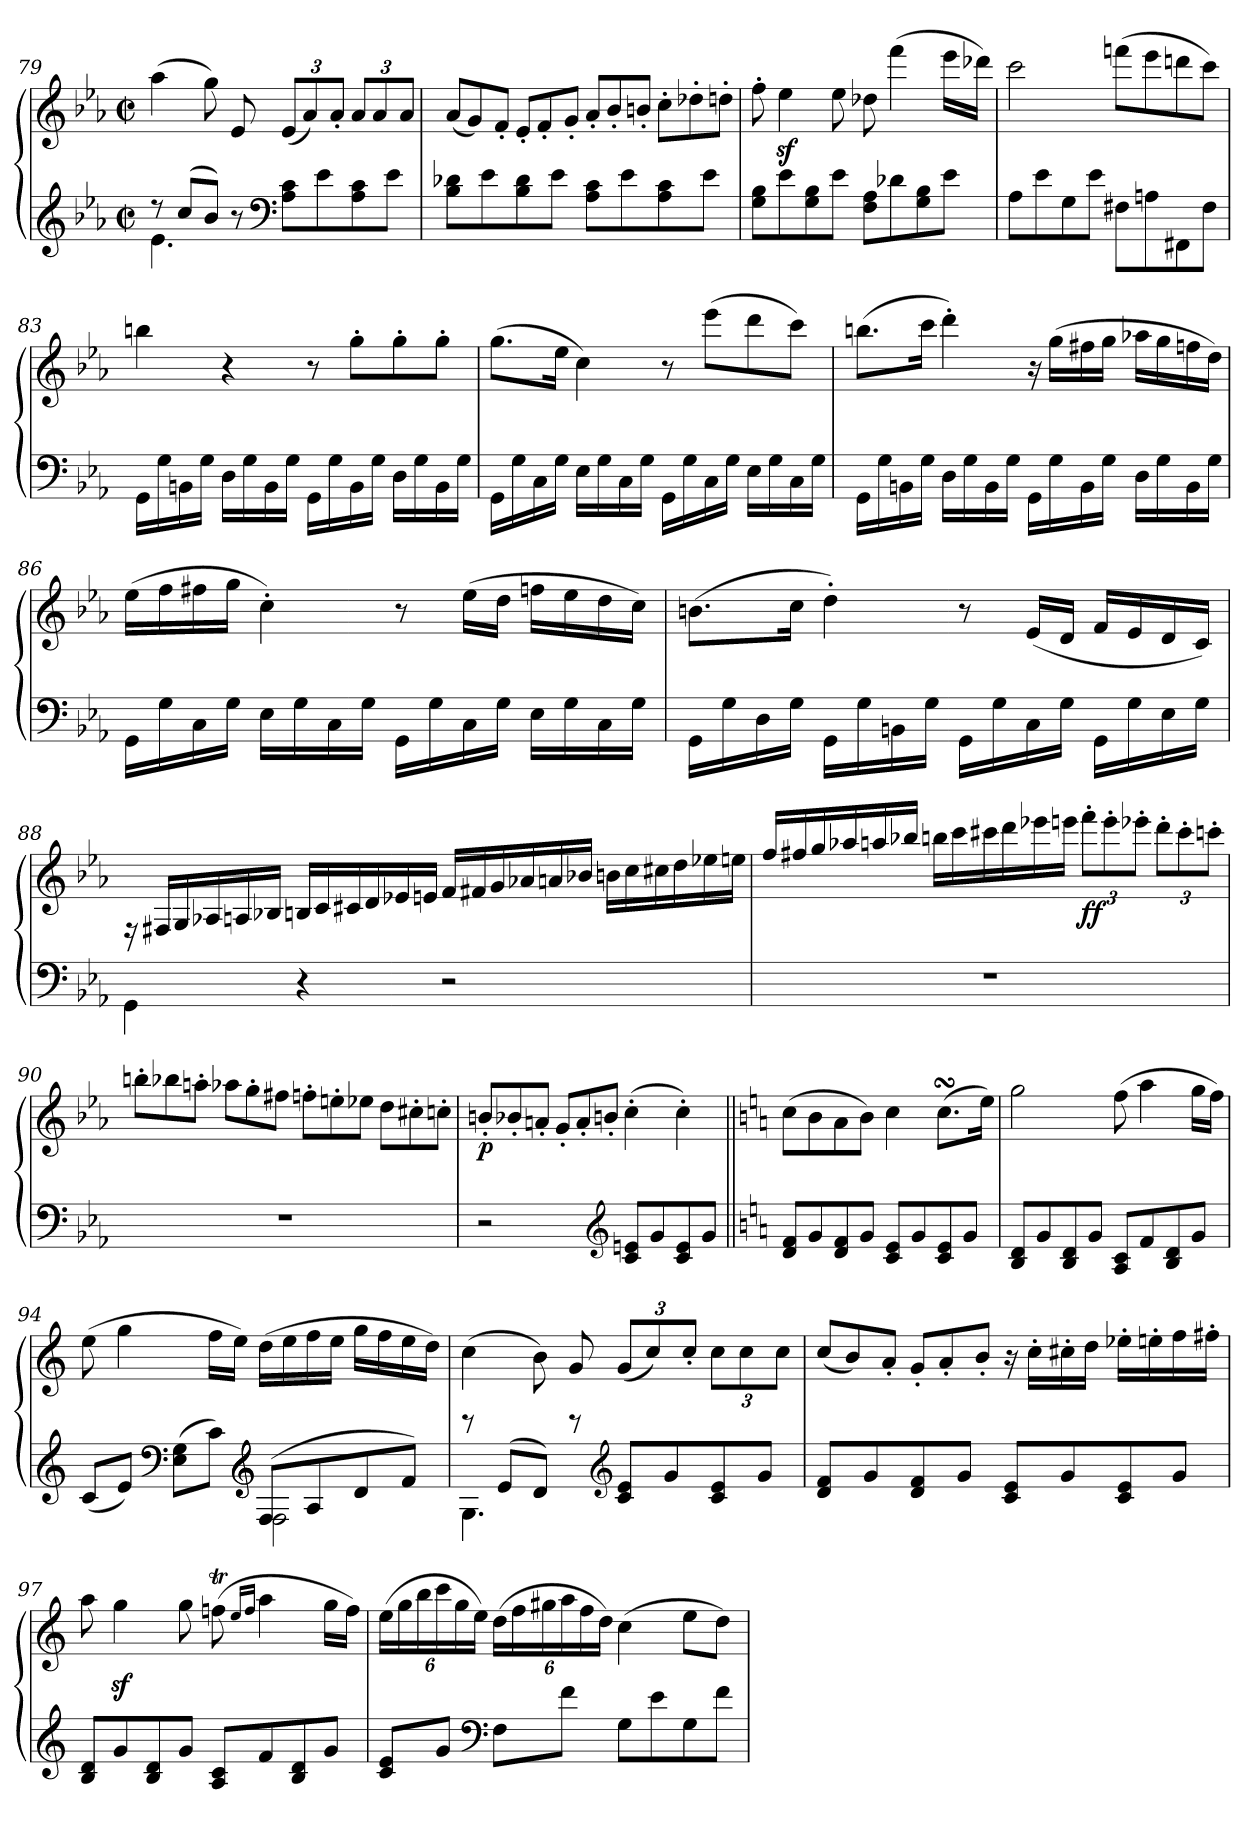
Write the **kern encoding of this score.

**kern	**kern	**dynam
*part1	*part1	*part1
*staff2	*staff1	*staff1/2
*clefG2	*clefG2	*
*k[b-e-a-]	*k[b-e-a-]	*
*M2/2	*M2/2	*
*met(c|)	*met(c|)	*
=79	=79	=79
*^	*	*
8r	4.e-\	(>4aa-\	.
(>8cc/L	.	.	.
8b-/J)	.	8gg\)	.
8r	2ryy	8e-/	.
*clefF4	*	*	*
*	*	*Xbrackettup	*
8A-\ 8c\L	.	(<12e-/L	.
.	.	12a-/)	.
8e-\	.	.	.
.	.	12a-'/J	.
8A-\ 8c\	.	12a-/L	.
.	.	12a-/	.
8e-\J	8ryy	.	.
.	.	12a-/J	.
*v	*v	*	*
=80	=80	=80
*	*Xtuplet	*
8B-\ 8d-X\L	(<12a-/L	.
.	12g/)	.
8e-\	.	.
.	12f'/J	.
8B-\ 8d-\	12e-'/L	.
.	12f'/	.
8e-\J	.	.
.	12g'/J	.
8A-\ 8c\L	12a-'/L	.
.	12b-'/	.
8e-\	.	.
.	12bn'/J	.
8A-\ 8c\	12cc'\L	.
.	12dd-X'\	.
8e-\J	.	.
.	12ddn'\J	.
!!LO:LB:g=z
=81	=81	=81
8G\ 8B-\L	8ff'\	.
8e-\	4ee-z<\	.
8G\ 8B-\	.	.
8e-\J	8ee-\	.
8F\ 8A-\L	8dd-X\	.
8d-X\	(>4fff\	.
8G\ 8B-\	.	.
8e-\J	16eee-\LL	.
.	16ddd-X\JJ)	.
=82	=82	=82
8A-\L	2ccc\	.
8e-\	.	.
8G\	.	.
8e-\J	.	.
8F#X\L	(>8fffn\L	.
8An\	8eee-\	.
8FF#X\	8dddn\	.
8F#\J	8ccc\J)	.
=83	=83	=83
16GG\LL	4bbn\	.
16G\	.	.
16BBn\	.	.
16G\JJ	.	.
16D\LL	4r	.
16G\	.	.
16BB\	.	.
16G\JJ	.	.
16GG\LL	8r	.
16G\	.	.
16BB\	8gg'\L	.
16G\JJ	.	.
16D\LL	8gg'\	.
16G\	.	.
16BB\	8gg'\J	.
16G\JJ	.	.
=84	=84	=84
16GG\LL	(>8.gg\L	.
16G\	.	.
16C\	.	.
16G\JJ	16ee-\Jk	.
16E-\LL	4cc\)	.
16G\	.	.
16C\	.	.
16G\JJ	.	.
16GG\LL	8r	.
16G\	.	.
16C\	(>8eee-\L	.
16G\JJ	.	.
16E-\LL	8ddd\	.
16G\	.	.
16C\	8ccc\J)	.
16G\JJ	.	.
!!LO:LB:g=z
=85	=85	=85
16GG\LL	(>8.bbn\L	.
16G\	.	.
16BBn\	.	.
16G\JJ	16ccc\Jk	.
16D\LL	4ddd'\)	.
16G\	.	.
16BB\	.	.
16G\JJ	.	.
16GG\LL	16r	.
16G\	(>16gg\LL	.
16BB\	16ff#X\	.
16G\JJ	16gg\JJ	.
16D\LL	16aa-X\LL	.
16G\	16gg\	.
16BB\	16ffn\	.
16G\JJ	16dd\JJ)	.
=86	=86	=86
16GG\LL	(>16ee-\LL	.
16G\	16ff\	.
16C\	16ff#X\	.
16G\JJ	16gg\JJ	.
16E-\LL	4cc'\)	.
16G\	.	.
16C\	.	.
16G\JJ	.	.
16GG\LL	8r	.
16G\	.	.
16C\	(>16ee-\LL	.
16G\JJ	16dd\JJ	.
16E-\LL	16ffn\LL	.
16G\	16ee-\	.
16C\	16dd\	.
16G\JJ	16cc\JJ)	.
=87	=87	=87
16GG\LL	(>8.bn\L	.
16G\	.	.
16D\	.	.
16G\JJ	16cc\Jk	.
16GG\LL	4dd'\)	.
16G\	.	.
16BBn\	.	.
16G\JJ	.	.
16GG\LL	8r	.
16G\	.	.
16C\	(<16e-/LL	.
16G\JJ	16d/JJ	.
16GG\LL	16f/LL	.
16G\	16e-/	.
16E-\	16d/	.
16G\JJ	16c/JJ)	.
!!LO:LB:g=z
=88	=88	=88
4GG\	24rF	.
*	*tuplet	*
.	24F#X/LL	.
.	24G/	.
.	24A-X/	.
.	24An/	.
.	24B-X/JJ	.
*	*Xtuplet	*
4r	24Bn/LL	.
.	24c/	.
.	24c#X/	.
.	24d/	.
.	24e-X/	.
.	24en/JJ	.
2r	24f/LL	.
.	24f#X/	.
.	24g/	.
.	24a-X/	.
.	24an/	.
.	24b-X/JJ	.
.	24bn\LL	.
.	24cc\	.
.	24cc#X\	.
.	24dd\	.
.	24ee-X\	.
.	24een\JJ	.
!!LO:LB:g=z
=89	=89	=89
1r	24ff/LL	.
.	24ff#X/	.
.	24gg/	.
.	24aa-X/	.
.	24aan/	.
.	24bb-X/JJ	.
.	24bbn\LL	.
.	24ccc\	.
.	24ccc#X\	.
.	24ddd\	.
.	24eee-X\	.
.	24eeen\JJ	.
*	*tuplet	*
!	!	!LO:DY:b
.	12fff'\L	ff
.	12eee'\	.
.	12eee-X'\J	.
!	!	!LO:DY:b
.	12ddd'\L	decresc.
.	12ccc#'\	.
.	12cccn'\J	.
!!LO:LB:g=z
=90	=90	=90
*	*Xtuplet	*
1r	12bbn'\L	.
.	12bb-X\	.
.	12aan'\J	.
.	12aa-X\L	.
.	12gg'\	.
.	12ff#X\J	.
.	12ffn'\L	.
.	12een'\	.
.	12ee-X\J	.
.	12dd\L	.
.	12cc#X'\	.
.	12ccn'\J	.
=91	=91	=91
!	!	!LO:DY:b
2r	12bn'/L	p
.	12b-X'/	.
.	12an'/J	.
.	12g'/L	.
.	12a'/	.
.	12bn'/J	.
*clefG2	*	*
8c/ 8en/L	(>4cc'\	.
8g/	.	.
8c/ 8e/	4cc'\)	.
8g/J	.	.
=92||	=92||	=92||
*k[]	*k[]	*
8d/ 8f/L	(>8cc\L	.
8g/	8b\	.
8d/ 8f/	8a\	.
8g/J	8b\J)	.
8c/ 8e/L	4cc\	.
8g/	.	.
8c/ 8e/	(>8.ccsSSs\L	.
8g/J	.	.
.	16ee\Jk)	.
=93	=93	=93
8B/ 8d/L	2gg\	.
8g/	.	.
8B/ 8d/	.	.
8g/J	.	.
8A/ 8c/L	(>8ff\	.
8f/	4aa\	.
8B/ 8d/	.	.
8g/J	16gg\LL	.
.	16ff\JJ)	.
!!LO:PB:g=z
=94	=94	=94
*^	*	*
(<8c/L	2ryy	(>8ee\	.
8e/J)	.	4gg\	.
*clefF4	*	*	*
(>8E\ 8G\L	.	.	.
8c\J)	.	16ff\LL	.
.	.	16ee\JJ)	.
*clefG2	*	*	*
(>8F/L	2F	(>16dd\LL	.
.	.	16ee\	.
8A/	.	16ff\	.
.	.	16ee\JJ	.
8d/	.	16gg\LL	.
.	.	16ff\	.
8f/J)	.	16ee\	.
.	.	16dd\JJ)	.
=95	=95	=95	=95
8rccc	4.G\	(>4cc\	.
(>8e/L	.	.	.
8d/J)	.	8b\)	.
8rbb	2ryy	8g/	.
*clefG2	*	*	*
*	*	*tuplet	*
8c/ 8e/L	.	(<12g/L	.
.	.	12cc/)	.
8g/	.	.	.
.	.	12cc'/J	.
8c/ 8e/	.	12cc\L	.
.	.	12cc\	.
8g/J	8ryy	.	.
.	.	12cc\J	.
*v	*v	*	*
=96	=96	=96
*	*Xtuplet	*
8d/ 8f/L	(<12cc/L	.
.	12b/)	.
8g/	.	.
.	12a'/J	.
8d/ 8f/	12g'/L	.
.	12a'/	.
8g/J	.	.
.	12b'/J	.
8c/ 8e/L	16r	.
.	16cc'\LL	.
8g/	16cc#X'\	.
.	16dd\JJ	.
8c/ 8e/	16ee-X'\LL	.
.	16een'\	.
8g/J	16ff\	.
.	16ff#X'\JJ	.
=97	=97	=97
8B/ 8d/L	8aa\	.
8g/	4ggz<\	.
8B/ 8d/	.	.
8g/J	8gg\	.
8A/ 8c/L	(>8ffnT\	.
.	16qee/LL	.
.	16qff/JJ	.
8f/	4aa\	.
8B/ 8d/	.	.
8g/J	16gg\LL	.
.	16ff\JJ)	.
!!LO:LB:g=z
=98	=98	=98
*	*tuplet	*
8c/ 8e/L	(>24ee\LL	.
.	24gg\	.
.	24bb\	.
8g/J	24ccc\	.
.	24gg\	.
.	24ee\JJ)	.
*clefF4	*	*
8F\L	(>24dd\LL	.
.	24ff\	.
.	24gg#X\	.
8f\J	24aa\	.
.	24ff\	.
.	24dd\JJ)	.
8G\L	(>4cc\	.
8e\	.	.
8G\	8ee\L	.
8f\J	8dd\J)	.
=	=	=
*-	*-	*-
